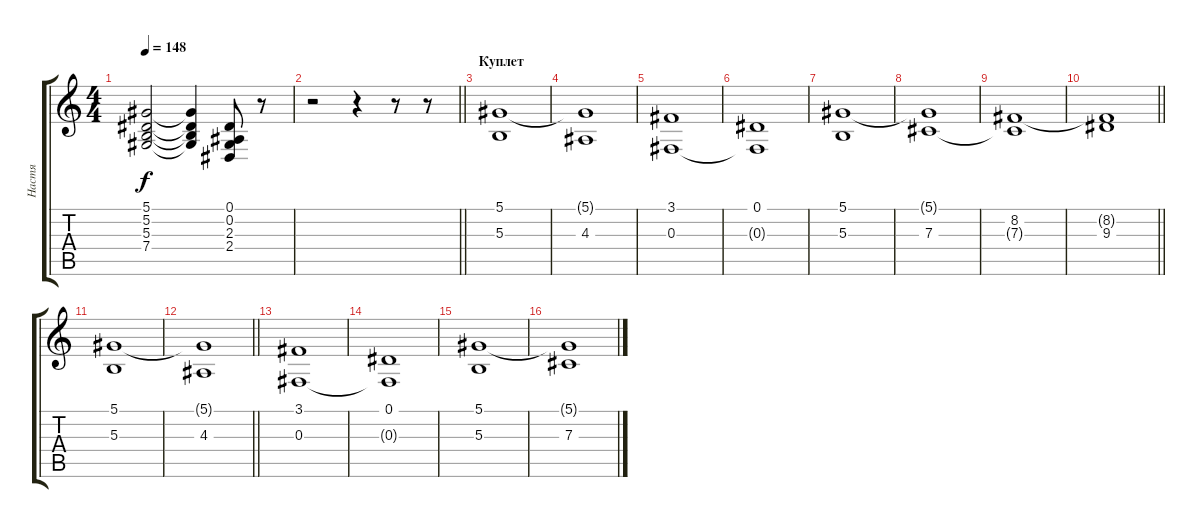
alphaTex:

\track ("Настя" "Настя") {instrument stringensemble1}
\staff {score tabs}
\tuning (Eb4 Bb3 Gb3 Db3 Ab2 Eb2) {hide}
\ts (4 4)
\tempo 148
\clef g2
\ks c
(5.1{t} 5.2{t} 5.3{t} 7.4{t}).2{dy f} (5.1{t} 5.2{t} 5.3{t} 7.4{t}).4 (0.1 0.2 2.3 2.4).8 r.8 |
\barLineRight lightlight
r.2 r.4 r.8 r.8 |
\section ("" "Куплет")
(5.1 5.3).1 |
(5.1{t} 4.3).1 |
(3.1 0.3).1 |
(0.1 0.3{t}).1 |
(5.1 5.3).1 |
(5.1{t} 7.3).1 |
(8.2 7.3{t}).1 |
\barLineRight lightlight
(8.2{t} 9.3).1 |
(5.1 5.3).1 |
\barLineRight lightlight
(5.1{t} 4.3).1 |
(3.1 0.3).1 |
(0.1 0.3{t}).1 |
(5.1 5.3).1 |
(5.1{t} 7.3).1
